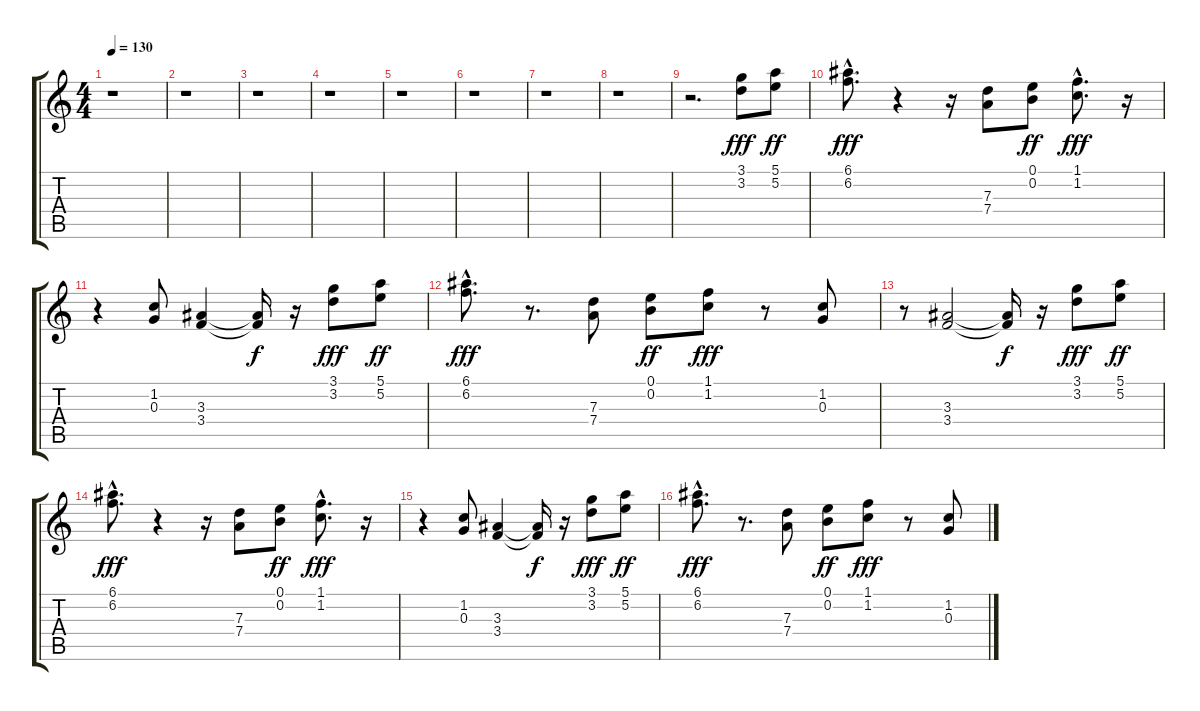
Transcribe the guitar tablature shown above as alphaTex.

\track "" {instrument distortionguitar}
\staff {score tabs}
\tuning (E4 B3 G3 D3 A2 E2) {hide}
\ts (4 4)
\tempo 130
\clef g2
\ks c
r.1{dy f} |
r.1 |
r.1 |
r.1 |
r.1 |
r.1 |
r.1 |
r.1 |
r.2{d} (3.1 3.2).8{dy fff} (5.1 5.2).8{dy ff} |
(6.1{hac} 6.2{hac}).8{d dy fff} r.4 r.16 (7.3 7.4).8 (0.1 0.2).8{dy ff} (1.1{hac} 1.2{hac}).8{d dy fff} r.16 |
r.4 (1.2 0.3).8 (3.3 3.4).4 (3.3{t} 3.4{t}).16{dy f} r.16 (3.1 3.2).8{dy fff} (5.1 5.2).8{dy ff} |
(6.1{hac} 6.2{hac}).8{d dy fff} r.8{d} (7.3 7.4).8 (0.1 0.2).8{dy ff} (1.1 1.2).8{dy fff} r.8 (1.2 0.3).8 |
r.8 (3.3 3.4).2 (3.3{t} 3.4{t}).16{dy f} r.16 (3.1 3.2).8{dy fff} (5.1 5.2).8{dy ff} |
(6.1{hac} 6.2{hac}).8{d dy fff} r.4 r.16 (7.3 7.4).8 (0.1 0.2).8{dy ff} (1.1{hac} 1.2{hac}).8{d dy fff} r.16 |
r.4 (1.2 0.3).8 (3.3 3.4).4 (3.3{t} 3.4{t}).16{dy f} r.16 (3.1 3.2).8{dy fff} (5.1 5.2).8{dy ff} |
(6.1{hac} 6.2{hac}).8{d dy fff} r.8{d} (7.3 7.4).8 (0.1 0.2).8{dy ff} (1.1 1.2).8{dy fff} r.8 (1.2 0.3).8
